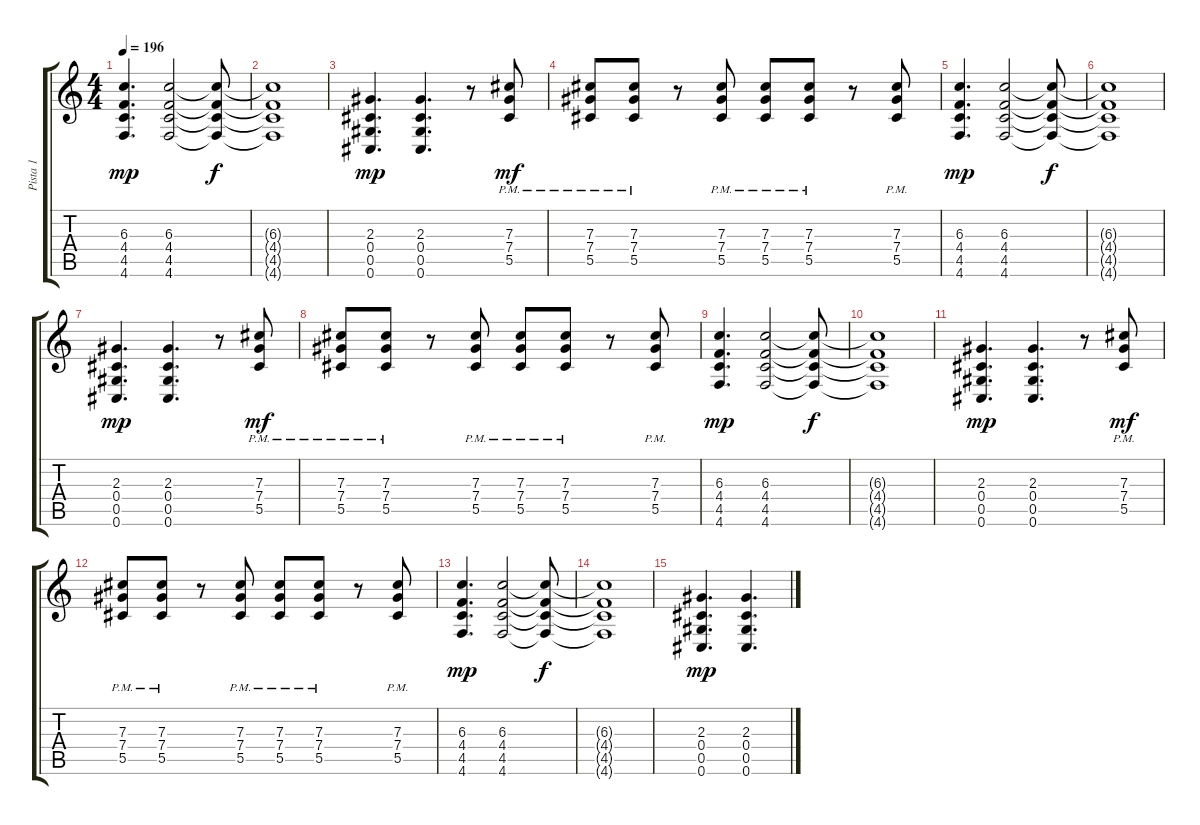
\track ("Pista 1" "Pista 1") {instrument overdrivenguitar}
\staff {score tabs}
\tuning (Eb4 Bb3 Gb3 Db3 Ab2 Db2) {hide}
\ts (4 4)
\tempo 196
\clef g2
\ks c
(6.3 4.4 4.5 4.6).4{d dy mp} (6.3 4.4 4.5 4.6).2 (6.3{t} 4.4{t} 4.5{t} 4.6{t}).8{dy f} |
(6.3{t} 4.4{t} 4.5{t} 4.6{t}).1 |
(2.3 0.4 0.5 0.6).4{d dy mp} (2.3 0.4 0.5 0.6).4{d} r.8 (7.3{pm} 7.4{pm} 5.5{pm}).8{dy mf} |
(7.3{pm} 7.4{pm} 5.5{pm}).8 (7.3{pm} 7.4{pm} 5.5{pm}).8 r.8 (7.3{pm} 7.4{pm} 5.5{pm}).8 (7.3{pm} 7.4{pm} 5.5{pm}).8 (7.3{pm} 7.4{pm} 5.5{pm}).8 r.8 (7.3{pm} 7.4{pm} 5.5{pm}).8 |
(6.3 4.4 4.5 4.6).4{d dy mp} (6.3 4.4 4.5 4.6).2 (6.3{t} 4.4{t} 4.5{t} 4.6{t}).8{dy f} |
(6.3{t} 4.4{t} 4.5{t} 4.6{t}).1 |
(2.3 0.4 0.5 0.6).4{d dy mp} (2.3 0.4 0.5 0.6).4{d} r.8 (7.3{pm} 7.4{pm} 5.5{pm}).8{dy mf} |
(7.3{pm} 7.4{pm} 5.5{pm}).8 (7.3{pm} 7.4{pm} 5.5{pm}).8 r.8 (7.3{pm} 7.4{pm} 5.5{pm}).8 (7.3{pm} 7.4{pm} 5.5{pm}).8 (7.3{pm} 7.4{pm} 5.5{pm}).8 r.8 (7.3{pm} 7.4{pm} 5.5{pm}).8 |
(6.3 4.4 4.5 4.6).4{d dy mp} (6.3 4.4 4.5 4.6).2 (6.3{t} 4.4{t} 4.5{t} 4.6{t}).8{dy f} |
(6.3{t} 4.4{t} 4.5{t} 4.6{t}).1 |
(2.3 0.4 0.5 0.6).4{d dy mp} (2.3 0.4 0.5 0.6).4{d} r.8 (7.3{pm} 7.4{pm} 5.5{pm}).8{dy mf} |
(7.3{pm} 7.4{pm} 5.5{pm}).8 (7.3{pm} 7.4{pm} 5.5{pm}).8 r.8 (7.3{pm} 7.4{pm} 5.5{pm}).8 (7.3{pm} 7.4{pm} 5.5{pm}).8 (7.3{pm} 7.4{pm} 5.5{pm}).8 r.8 (7.3{pm} 7.4{pm} 5.5{pm}).8 |
(6.3 4.4 4.5 4.6).4{d dy mp} (6.3 4.4 4.5 4.6).2 (6.3{t} 4.4{t} 4.5{t} 4.6{t}).8{dy f} |
(6.3{t} 4.4{t} 4.5{t} 4.6{t}).1 |
(2.3 0.4 0.5 0.6).4{d dy mp} (2.3 0.4 0.5 0.6).4{d}
